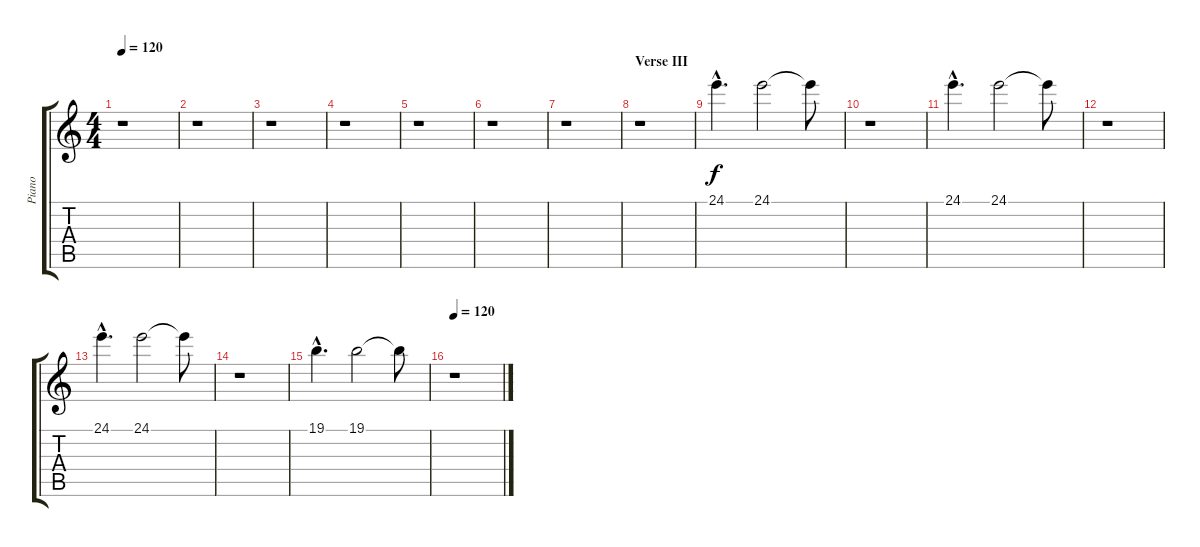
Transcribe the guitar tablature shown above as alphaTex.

\track ("Piano" "Piano") {instrument electricpiano2}
\staff {score tabs}
\tuning (E4 B3 G3 D3 A2 E2) {hide}
\ts (4 4)
\tempo 120
\clef g2
\ks c
r.1{dy f} |
r.1 |
r.1 |
r.1 |
r.1 |
r.1 |
r.1 |
\section ("" "Verse III")
r.1 |
24.1{hac}.4{d} 24.1.2 24.1{t}.8 |
r.1 |
24.1{hac}.4{d} 24.1.2 24.1{t}.8 |
r.1 |
24.1{hac}.4{d} 24.1.2 24.1{t}.8 |
r.1 |
19.1{hac}.4{d} 19.1.2 19.1{t}.8 |
\tempo 120
r.1
